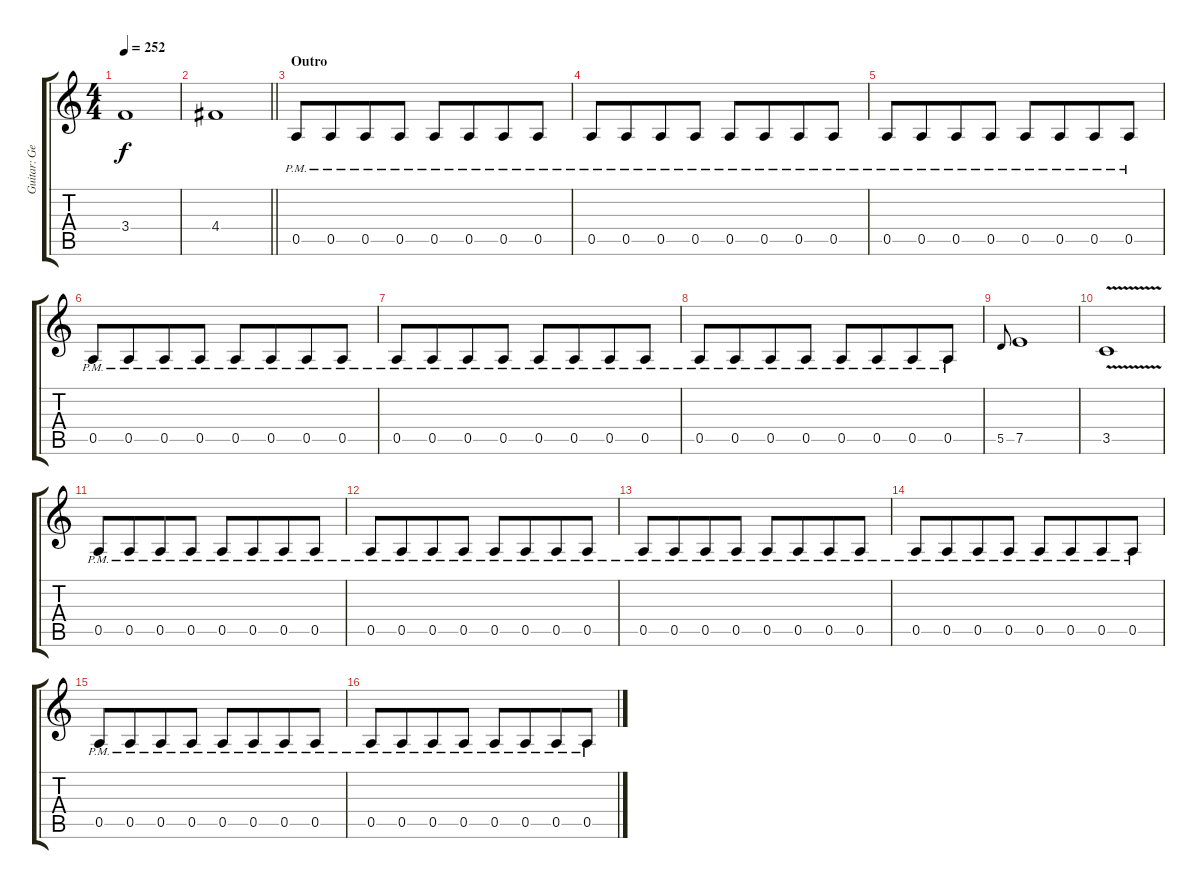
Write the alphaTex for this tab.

\track ("Guitar: George" "Guitar: Ge") {instrument distortionguitar}
\staff {score tabs}
\tuning (E4 B3 G3 D3 A2 E2) {hide}
\ts (4 4)
\tempo 252
\clef g2
\ks c
3.4.1{dy f} |
\barLineRight lightlight
4.4.1 |
\section ("" "Outro")
0.5{pm}.8 0.5{pm}.8{beam merge} 0.5{pm}.8 0.5{pm}.8 0.5{pm}.8 0.5{pm}.8{beam merge} 0.5{pm}.8 0.5{pm}.8 |
0.5{pm}.8 0.5{pm}.8{beam merge} 0.5{pm}.8 0.5{pm}.8 0.5{pm}.8 0.5{pm}.8{beam merge} 0.5{pm}.8 0.5{pm}.8 |
0.5{pm}.8 0.5{pm}.8{beam merge} 0.5{pm}.8 0.5{pm}.8 0.5{pm}.8 0.5{pm}.8{beam merge} 0.5{pm}.8 0.5{pm}.8 |
0.5{pm}.8 0.5{pm}.8{beam merge} 0.5{pm}.8 0.5{pm}.8 0.5{pm}.8 0.5{pm}.8{beam merge} 0.5{pm}.8 0.5{pm}.8 |
0.5{pm}.8 0.5{pm}.8{beam merge} 0.5{pm}.8 0.5{pm}.8 0.5{pm}.8 0.5{pm}.8{beam merge} 0.5{pm}.8 0.5{pm}.8 |
0.5{pm}.8 0.5{pm}.8{beam merge} 0.5{pm}.8 0.5{pm}.8 0.5{pm}.8 0.5{pm}.8{beam merge} 0.5{pm}.8 0.5{pm}.8 |
5.5.8{gr onbeat} 7.5.1 |
3.5{v}.1 |
0.5{pm}.8 0.5{pm}.8{beam merge} 0.5{pm}.8 0.5{pm}.8 0.5{pm}.8 0.5{pm}.8{beam merge} 0.5{pm}.8 0.5{pm}.8 |
0.5{pm}.8 0.5{pm}.8{beam merge} 0.5{pm}.8 0.5{pm}.8 0.5{pm}.8 0.5{pm}.8{beam merge} 0.5{pm}.8 0.5{pm}.8 |
0.5{pm}.8 0.5{pm}.8{beam merge} 0.5{pm}.8 0.5{pm}.8 0.5{pm}.8 0.5{pm}.8{beam merge} 0.5{pm}.8 0.5{pm}.8 |
0.5{pm}.8 0.5{pm}.8{beam merge} 0.5{pm}.8 0.5{pm}.8 0.5{pm}.8 0.5{pm}.8{beam merge} 0.5{pm}.8 0.5{pm}.8 |
0.5{pm}.8 0.5{pm}.8{beam merge} 0.5{pm}.8 0.5{pm}.8 0.5{pm}.8 0.5{pm}.8{beam merge} 0.5{pm}.8 0.5{pm}.8 |
0.5{pm}.8 0.5{pm}.8{beam merge} 0.5{pm}.8 0.5{pm}.8 0.5{pm}.8 0.5{pm}.8{beam merge} 0.5{pm}.8 0.5{pm}.8
